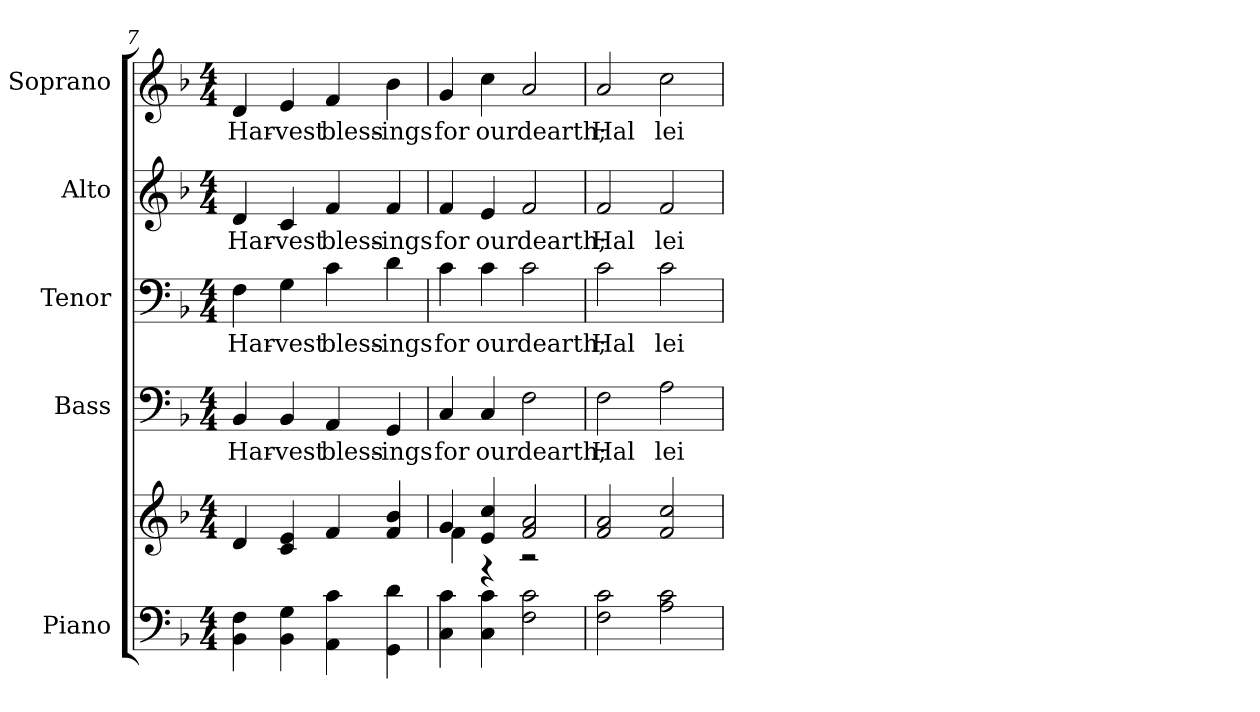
**kern	**kern	**kern	**text	**kern	**text	**kern	**text	**kern	**text
*part5	*part5	*part4	*part4	*part3	*part3	*part2	*part2	*part1	*part1
*staff6	*staff5	*staff4	*staff4	*staff3	*staff3	*staff2	*staff2	*staff1	*staff1
*I"Piano	*	*I"Bass	*	*I"Tenor	*	*I"Alto	*	*I"Soprano	*
*I'Pno.	*	*I'B.	*	*I'T.	*	*I'A.	*	*I'S.	*
!!LO:PB:g=z
*clefF4	*clefG2	*clefF4	*	*clefF4	*	*clefG2	*	*clefG2	*
*k[b-]	*k[b-]	*k[b-]	*	*k[b-]	*	*k[b-]	*	*k[b-]	*
*F:	*F:	*F:	*	*F:	*	*F:	*	*F:	*
*M4/4	*M4/4	*M4/4	*	*M4/4	*	*M4/4	*	*M4/4	*
=7	=7	=7	=7	=7	=7	=7	=7	=7	=7
!	!	!	!LO:LY:b:color=#000000	!	!	!	!	!	!
!	!	!	!	!	!LO:LY:b:color=#000000	!	!	!	!
!	!	!	!	!	!	!	!LO:LY:b:color=#000000	!	!
!	!	!	!	!	!	!	!	!	!LO:LY:b:color=#000000
4BB-i\ 4Fi	4di/	4BB-i/	Har-	4Fi\	Har-	4di/	Har-	4di/	Har-
!	!	!	!LO:LY:b:color=#000000	!	!	!	!	!	!
!	!	!	!	!	!LO:LY:b:color=#000000	!	!	!	!
!	!	!	!	!	!	!	!LO:LY:b:color=#000000	!	!
!	!	!	!	!	!	!	!	!	!LO:LY:b:color=#000000
4BB-i\ 4Gi	4ci/ 4ei	4BB-i/	-vest	4Gi\	-vest	4ci/	-vest	4ei/	-vest
!	!	!	!LO:LY:b:color=#000000	!	!	!	!	!	!
!	!	!	!	!	!LO:LY:b:color=#000000	!	!	!	!
!	!	!	!	!	!	!	!LO:LY:b:color=#000000	!	!
!	!	!	!	!	!	!	!	!	!LO:LY:b:color=#000000
4AAi\ 4ci	4fi/	4AAi/	bless-	4ci\	bless-	4fi/	bless-	4fi/	bless-
!	!	!	!LO:LY:b:color=#000000	!	!	!	!	!	!
!	!	!	!	!	!LO:LY:b:color=#000000	!	!	!	!
!	!	!	!	!	!	!	!LO:LY:b:color=#000000	!	!
!	!	!	!	!	!	!	!	!	!LO:LY:b:color=#000000
4GGi\ 4di	4fi/ 4b-i	4GGi/	-ings	4di\	-ings	4fi/	-ings	4b-i\	-ings
=8	=8	=8	=8	=8	=8	=8	=8	=8	=8
*	*^	*	*	*	*	*	*	*	*
!	!	!	!	!LO:LY:b:color=#000000	!	!	!	!	!	!
!	!	!	!	!	!	!LO:LY:b:color=#000000	!	!	!	!
!	!	!	!	!	!	!	!	!LO:LY:b:color=#000000	!	!
!	!	!	!	!	!	!	!	!	!	!LO:LY:b:color=#000000
4Ci\ 4ci	4gi/	4fi\	4Ci/	for	4ci\	for	4fi/	for	4gi/	for
!	!	!	!	!LO:LY:b:color=#000000	!	!	!	!	!	!
!	!	!	!	!	!	!LO:LY:b:color=#000000	!	!	!	!
!	!	!	!	!	!	!	!	!LO:LY:b:color=#000000	!	!
!	!	!	!	!	!	!	!	!	!	!LO:LY:b:color=#000000
4Ci\ 4ci	4ei/ 4cci	4r	4Ci/	our	4ci\	our	4ei/	our	4cci\	our
!	!	!	!	!LO:LY:b:color=#000000	!	!	!	!	!	!
!	!	!	!	!	!	!LO:LY:b:color=#000000	!	!	!	!
!	!	!	!	!	!	!	!	!LO:LY:b:color=#000000	!	!
!	!	!	!	!	!	!	!	!	!	!LO:LY:b:color=#000000
2Fi\ 2ci	2fi/ 2ai	2r	2Fi\	dearth;	2ci\	dearth;	2fi/	dearth;	2ai/	dearth;
*	*v	*v	*	*	*	*	*	*	*	*
!!LO:PB:g=z
=9	=9	=9	=9	=9	=9	=9	=9	=9	=9
*	*^	*	*	*	*	*	*	*	*
!	!	!	!	!LO:LY:b:color=#000000	!	!	!	!	!	!
*	*v	*v	*	*	*	*	*	*	*	*
*	*^	*	*	*	*	*	*	*	*
!	!	!	!	!	!	!LO:LY:b:color=#000000	!	!	!	!
*	*v	*v	*	*	*	*	*	*	*	*
*	*^	*	*	*	*	*	*	*	*
!	!	!	!	!	!	!	!	!LO:LY:b:color=#000000	!	!
*	*v	*v	*	*	*	*	*	*	*	*
*	*^	*	*	*	*	*	*	*	*
!	!	!	!	!	!	!	!	!	!	!LO:LY:b:color=#000000
*	*v	*v	*	*	*	*	*	*	*	*
2Fi\ 2ci	2fi/ 2ai	2Fi\	Hal	2ci\	Hal	2fi/	Hal	2ai/	Hal
!	!	!	!LO:LY:b:color=#000000	!	!	!	!	!	!
!	!	!	!	!	!LO:LY:b:color=#000000	!	!	!	!
!	!	!	!	!	!	!	!LO:LY:b:color=#000000	!	!
!	!	!	!	!	!	!	!	!	!LO:LY:b:color=#000000
2Ai\ 2ci	2fi/ 2cci	2Ai\	lei	2ci\	lei	2fi/	lei	2cci\	lei
=	=	=	=	=	=	=	=	=	=
*-	*-	*-	*-	*-	*-	*-	*-	*-	*-
